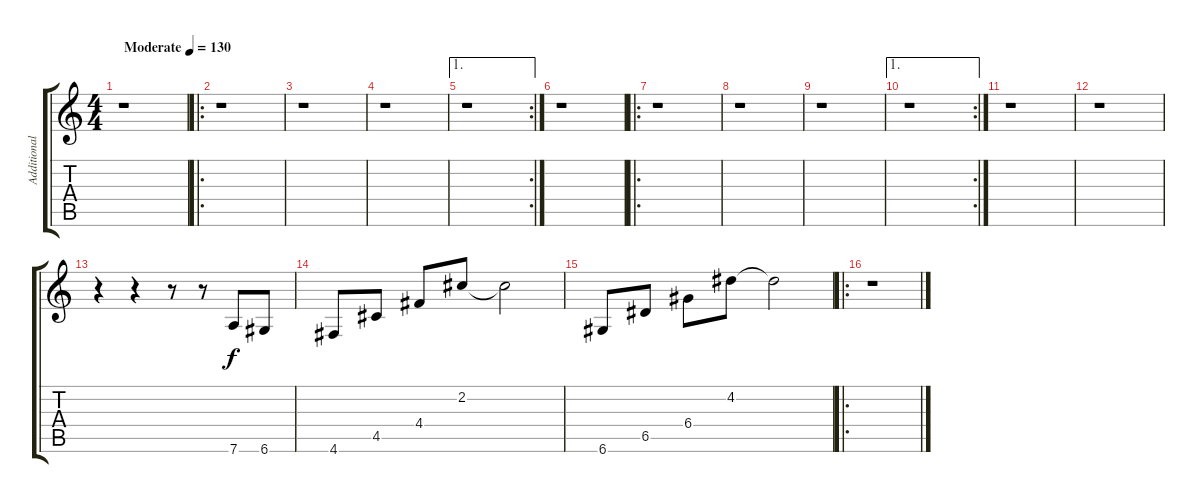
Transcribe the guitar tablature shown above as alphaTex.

\track ("Additional Guitar" "Additional") {instrument acousticguitarsteel}
\staff {score tabs}
\tuning (E4 B3 G3 D3 A2 D2) {hide}
\ts (4 4)
\tempo (130 "Moderate")
\clef g2
\ks c
r.1{dy f instrument acousticguitarsteel} |
\ro
r.1 |
r.1 |
r.1 |
\ae 1
\rc 2
r.1 |
r.1 |
\ro
r.1 |
r.1 |
r.1 |
\ae 1
\rc 2
r.1 |
r.1 |
r.1 |
r.4 r.4 r.8 r.8 7.6.8 6.6.8 |
4.6.8 4.5.8 4.4.8 2.2.8 2.2{t}.2 |
6.6.8 6.5.8 6.4.8 4.2.8 4.2{t}.2 |
\ro
r.1
